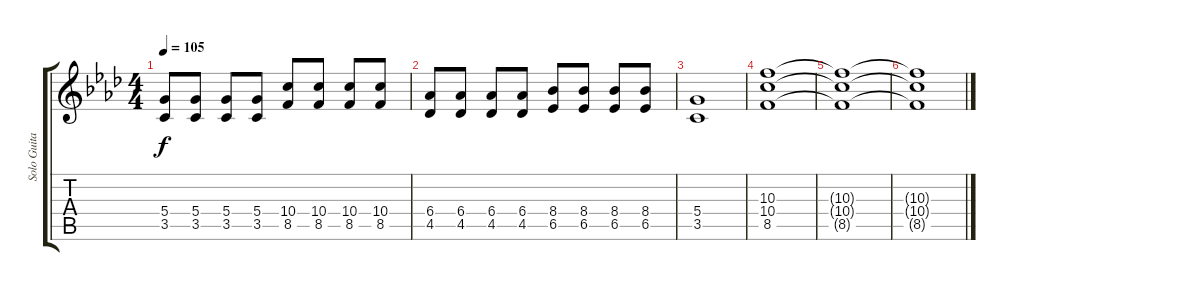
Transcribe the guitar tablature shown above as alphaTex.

\track ("Solo Guitar" "Solo Guita") {instrument distortionguitar}
\staff {score tabs}
\tuning (E4 B3 G3 D3 A2 E2) {hide}
\ts (4 4)
\tempo 105
\clef g2
\ks fminor
(5.4 3.5).8{dy f} (5.4 3.5).8 (5.4 3.5).8 (5.4 3.5).8 (10.4 8.5).8 (10.4 8.5).8 (10.4 8.5).8 (10.4 8.5).8 |
(6.4 4.5).8 (6.4 4.5).8 (6.4 4.5).8 (6.4 4.5).8 (8.4 6.5).8 (8.4 6.5).8 (8.4 6.5).8 (8.4 6.5).8 |
(5.4 3.5).1 |
(10.3 10.4 8.5).1 |
(10.3{t} 10.4{t} 8.5{t}).1 |
(10.3{t} 10.4{t} 8.5{t}).1
